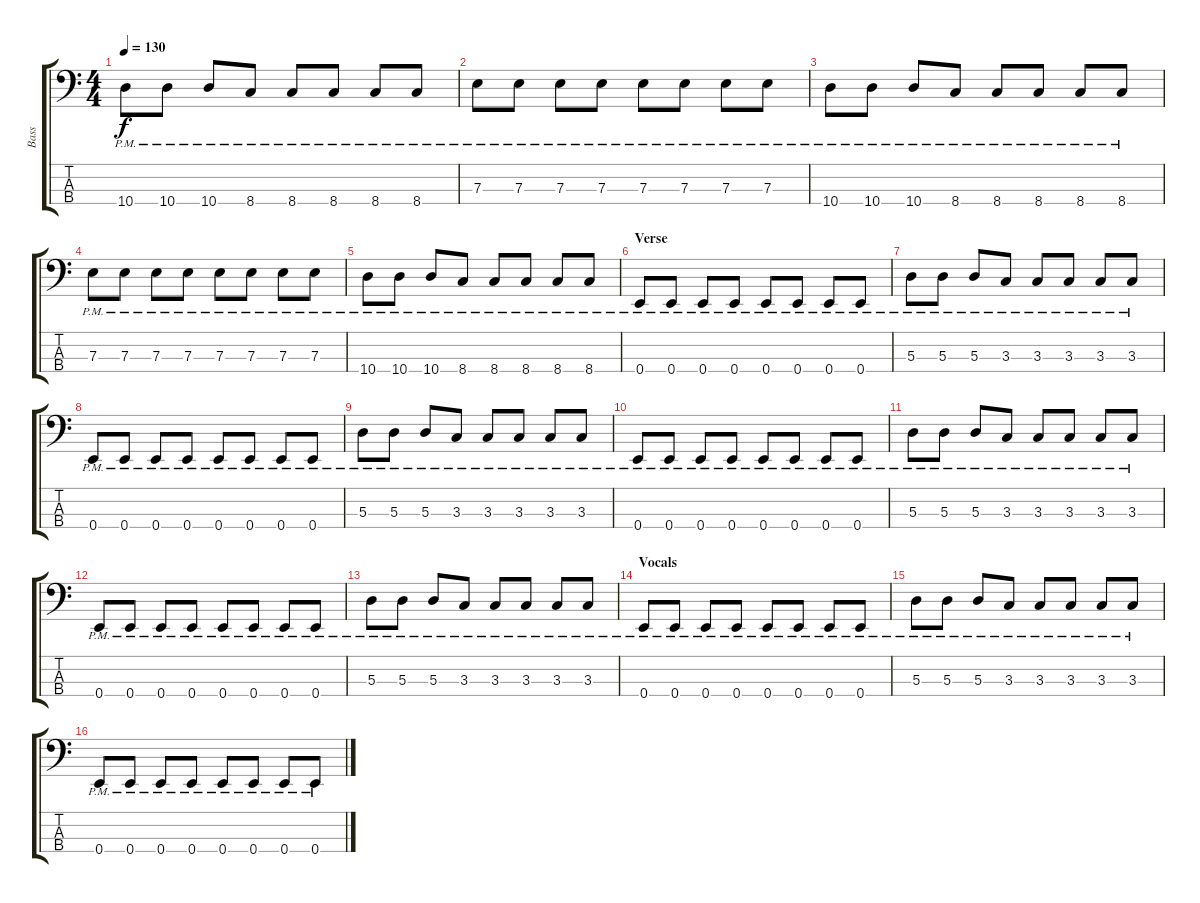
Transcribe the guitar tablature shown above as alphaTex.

\track ("Bass" "Bass") {instrument electricbasspick}
\staff {score tabs}
\tuning (G2 D2 A1 E1) {hide}
\ts (4 4)
\tempo 130
\clef f4
\ks c
10.4{pm}.8{dy f} 10.4{pm}.8 10.4{pm}.8 8.4{pm}.8 8.4{pm}.8 8.4{pm}.8 8.4{pm}.8 8.4{pm}.8 |
7.3{pm}.8 7.3{pm}.8 7.3{pm}.8 7.3{pm}.8 7.3{pm}.8 7.3{pm}.8 7.3{pm}.8 7.3{pm}.8 |
10.4{pm}.8 10.4{pm}.8 10.4{pm}.8 8.4{pm}.8 8.4{pm}.8 8.4{pm}.8 8.4{pm}.8 8.4{pm}.8 |
7.3{pm}.8 7.3{pm}.8 7.3{pm}.8 7.3{pm}.8 7.3{pm}.8 7.3{pm}.8 7.3{pm}.8 7.3{pm}.8 |
10.4{pm}.8 10.4{pm}.8 10.4{pm}.8 8.4{pm}.8 8.4{pm}.8 8.4{pm}.8 8.4{pm}.8 8.4{pm}.8 |
\section ("" "Verse")
0.4{pm}.8 0.4{pm}.8 0.4{pm}.8 0.4{pm}.8 0.4{pm}.8 0.4{pm}.8 0.4{pm}.8 0.4{pm}.8 |
5.3{pm}.8 5.3{pm}.8 5.3{pm}.8 3.3{pm}.8 3.3{pm}.8 3.3{pm}.8 3.3{pm}.8 3.3{pm}.8 |
0.4{pm}.8 0.4{pm}.8 0.4{pm}.8 0.4{pm}.8 0.4{pm}.8 0.4{pm}.8 0.4{pm}.8 0.4{pm}.8 |
5.3{pm}.8 5.3{pm}.8 5.3{pm}.8 3.3{pm}.8 3.3{pm}.8 3.3{pm}.8 3.3{pm}.8 3.3{pm}.8 |
0.4{pm}.8 0.4{pm}.8 0.4{pm}.8 0.4{pm}.8 0.4{pm}.8 0.4{pm}.8 0.4{pm}.8 0.4{pm}.8 |
5.3{pm}.8 5.3{pm}.8 5.3{pm}.8 3.3{pm}.8 3.3{pm}.8 3.3{pm}.8 3.3{pm}.8 3.3{pm}.8 |
0.4{pm}.8 0.4{pm}.8 0.4{pm}.8 0.4{pm}.8 0.4{pm}.8 0.4{pm}.8 0.4{pm}.8 0.4{pm}.8 |
5.3{pm}.8 5.3{pm}.8 5.3{pm}.8 3.3{pm}.8 3.3{pm}.8 3.3{pm}.8 3.3{pm}.8 3.3{pm}.8 |
\section ("" "Vocals")
0.4{pm}.8 0.4{pm}.8 0.4{pm}.8 0.4{pm}.8 0.4{pm}.8 0.4{pm}.8 0.4{pm}.8 0.4{pm}.8 |
5.3{pm}.8 5.3{pm}.8 5.3{pm}.8 3.3{pm}.8 3.3{pm}.8 3.3{pm}.8 3.3{pm}.8 3.3{pm}.8 |
0.4{pm}.8 0.4{pm}.8 0.4{pm}.8 0.4{pm}.8 0.4{pm}.8 0.4{pm}.8 0.4{pm}.8 0.4{pm}.8
